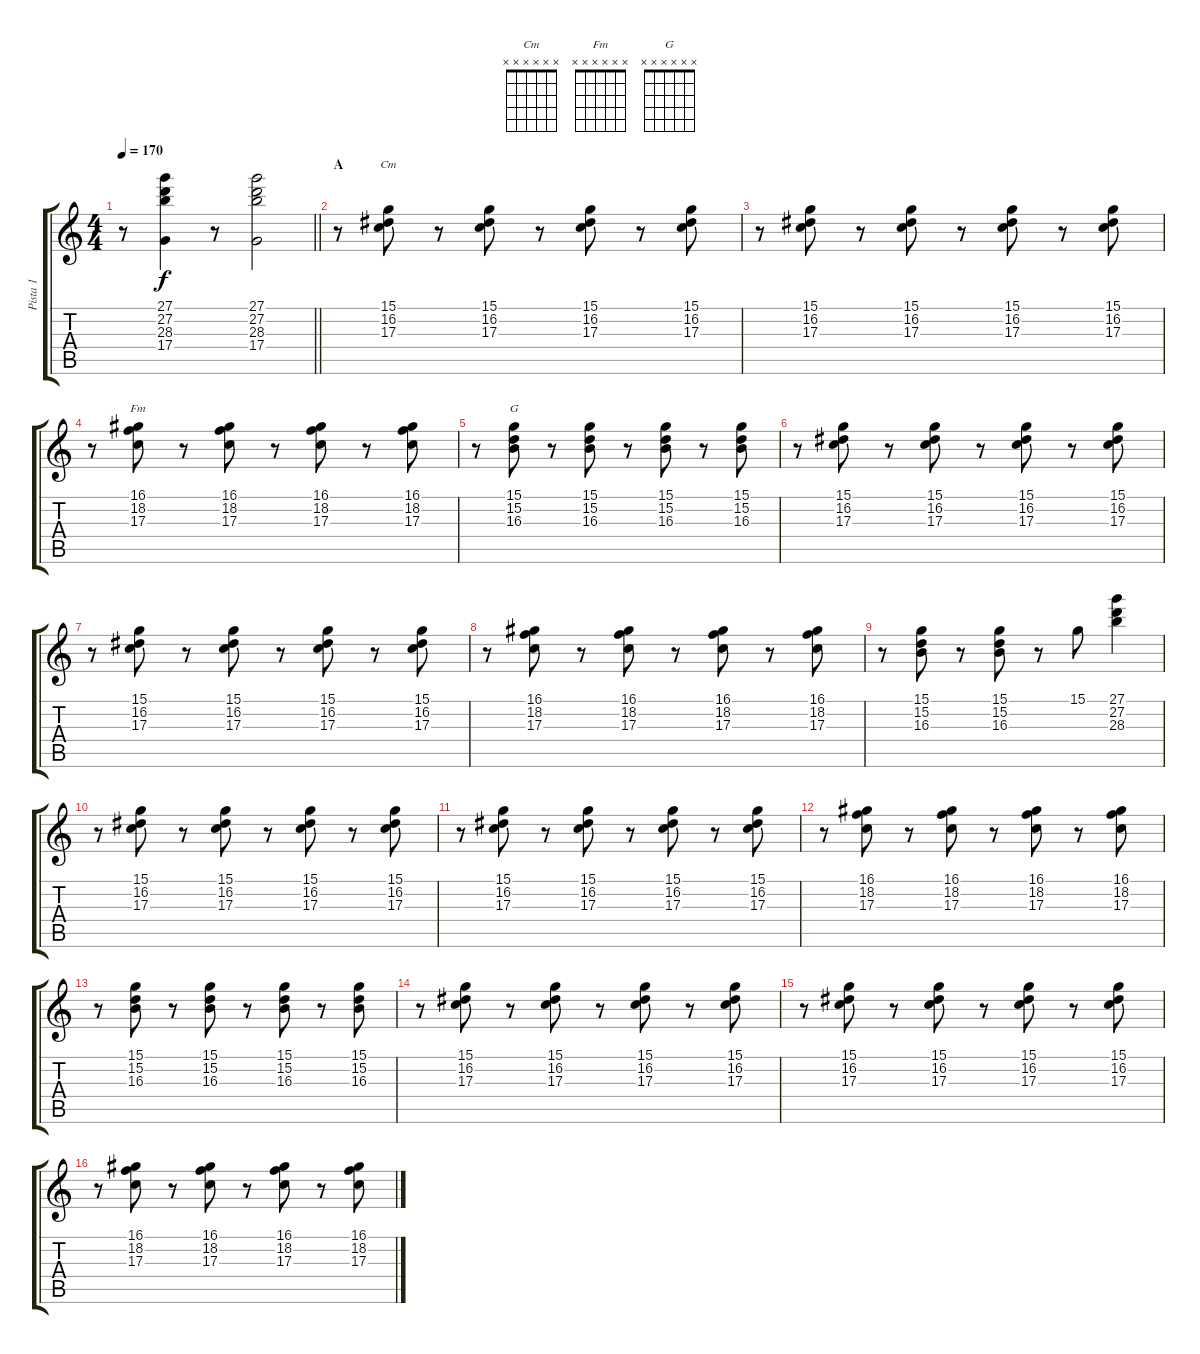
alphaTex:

\track ("Pista 1" "Pista 1") {instrument rockorgan}
\staff {score tabs}
\tuning (E4 B3 G3 D3 A2 E2) {hide}
\chord ("Cm" x x x x x x)
\chord ("Fm" x x x x x x)
\chord ("G" x x x x x x)
\ts (4 4)
\tempo 170
\clef g2
\barLineRight lightlight
\ks c
r.8{dy f} (27.1 27.2 28.3 17.4).4 r.8 (27.1 27.2 28.3 17.4).2 |
\section ("" "A")
r.8 (15.1 16.2 17.3).8{ch "Cm"} r.8 (15.1 16.2 17.3).8 r.8 (15.1 16.2 17.3).8 r.8 (15.1 16.2 17.3).8 |
r.8 (15.1 16.2 17.3).8 r.8 (15.1 16.2 17.3).8 r.8 (15.1 16.2 17.3).8 r.8 (15.1 16.2 17.3).8 |
r.8 (16.1 18.2 17.3).8{ch "Fm"} r.8 (16.1 18.2 17.3).8 r.8 (16.1 18.2 17.3).8 r.8 (16.1 18.2 17.3).8 |
r.8 (15.1 15.2 16.3).8{ch "G"} r.8 (15.1 15.2 16.3).8 r.8 (15.1 15.2 16.3).8 r.8 (15.1 15.2 16.3).8 |
r.8 (15.1 16.2 17.3).8 r.8 (15.1 16.2 17.3).8 r.8 (15.1 16.2 17.3).8 r.8 (15.1 16.2 17.3).8 |
r.8 (15.1 16.2 17.3).8 r.8 (15.1 16.2 17.3).8 r.8 (15.1 16.2 17.3).8 r.8 (15.1 16.2 17.3).8 |
r.8 (16.1 18.2 17.3).8 r.8 (16.1 18.2 17.3).8 r.8 (16.1 18.2 17.3).8 r.8 (16.1 18.2 17.3).8 |
r.8 (15.1 15.2 16.3).8 r.8 (15.1 15.2 16.3).8 r.8 15.1.8 (27.1 27.2 28.3).4 |
r.8 (15.1 16.2 17.3).8 r.8 (15.1 16.2 17.3).8 r.8 (15.1 16.2 17.3).8 r.8 (15.1 16.2 17.3).8 |
r.8 (15.1 16.2 17.3).8 r.8 (15.1 16.2 17.3).8 r.8 (15.1 16.2 17.3).8 r.8 (15.1 16.2 17.3).8 |
r.8 (16.1 18.2 17.3).8 r.8 (16.1 18.2 17.3).8 r.8 (16.1 18.2 17.3).8 r.8 (16.1 18.2 17.3).8 |
r.8 (15.1 15.2 16.3).8 r.8 (15.1 15.2 16.3).8 r.8 (15.1 15.2 16.3).8 r.8 (15.1 15.2 16.3).8 |
r.8 (15.1 16.2 17.3).8 r.8 (15.1 16.2 17.3).8 r.8 (15.1 16.2 17.3).8 r.8 (15.1 16.2 17.3).8 |
r.8 (15.1 16.2 17.3).8 r.8 (15.1 16.2 17.3).8 r.8 (15.1 16.2 17.3).8 r.8 (15.1 16.2 17.3).8 |
r.8 (16.1 18.2 17.3).8 r.8 (16.1 18.2 17.3).8 r.8 (16.1 18.2 17.3).8 r.8 (16.1 18.2 17.3).8
